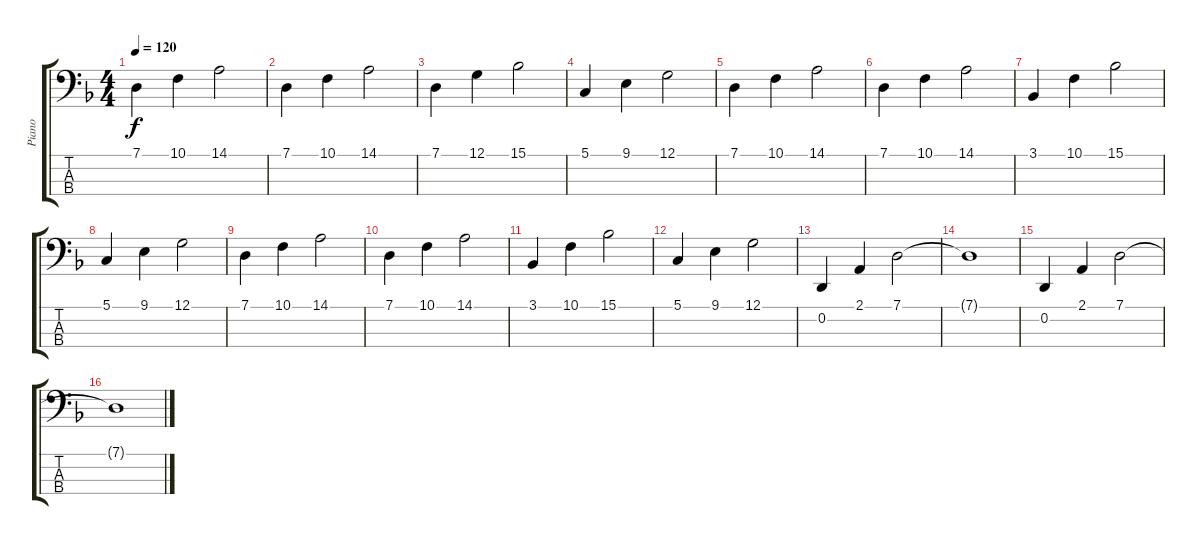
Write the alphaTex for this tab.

\track ("Piano" "Piano") {instrument acousticgrandpiano}
\staff {score tabs}
\tuning (G2 D2 A1 E1) {hide}
\ts (4 4)
\tempo 120
\clef f4
\ks dminor
7.1.4{dy f} 10.1.4 14.1.2 |
7.1.4 10.1.4 14.1.2 |
7.1.4 12.1.4 15.1.2 |
5.1.4 9.1.4 12.1.2 |
7.1.4 10.1.4 14.1.2 |
7.1.4 10.1.4 14.1.2 |
3.1.4 10.1.4 15.1.2 |
5.1.4 9.1.4 12.1.2 |
7.1.4 10.1.4 14.1.2 |
7.1.4 10.1.4 14.1.2 |
3.1.4 10.1.4 15.1.2 |
5.1.4 9.1.4 12.1.2 |
0.2.4 2.1.4 7.1.2 |
7.1{t}.1 |
0.2.4 2.1.4 7.1.2 |
7.1{t}.1
